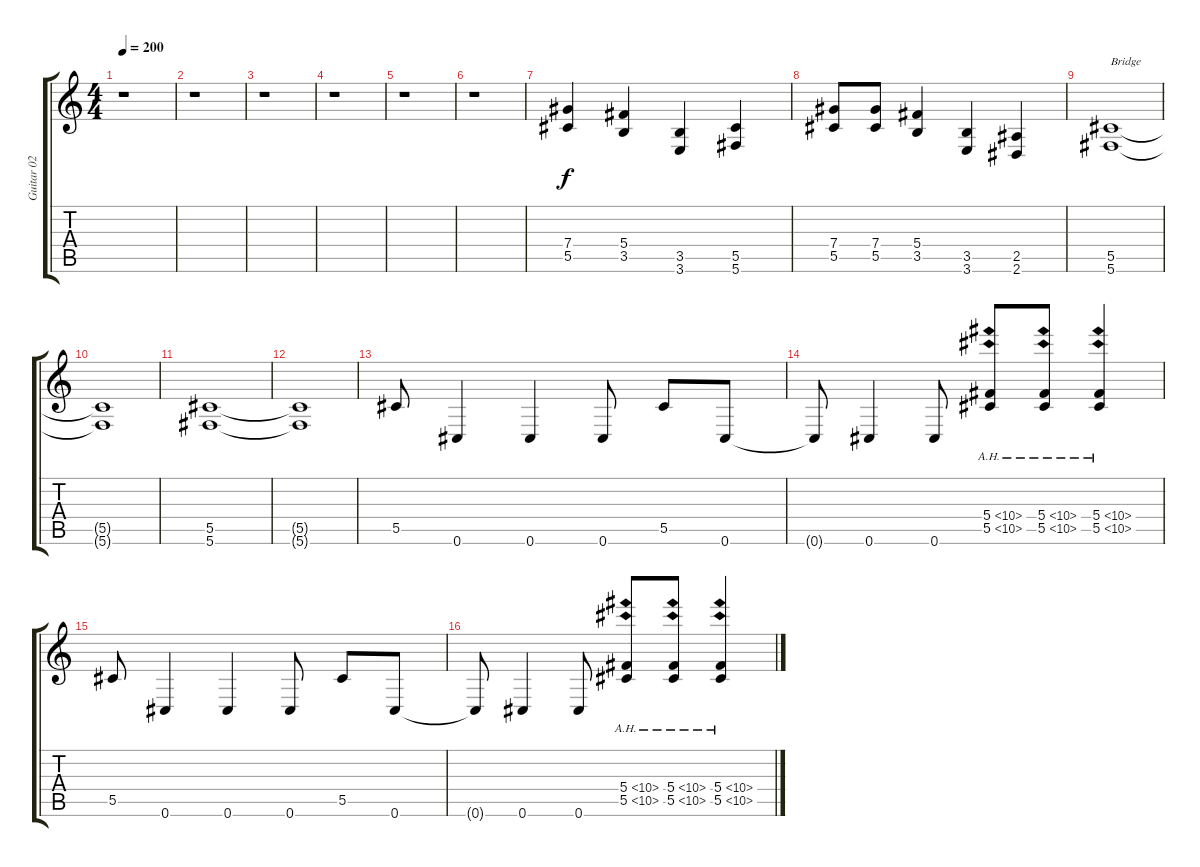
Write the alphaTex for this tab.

\track ("Guitar 02" "Guitar 02") {instrument distortionguitar}
\staff {score tabs}
\tuning (Eb4 Bb3 Gb3 Db3 Ab2 Db2) {hide}
\ts (4 4)
\tempo 200
\clef g2
\ks c
r.1{dy f} |
r.1 |
r.1 |
r.1 |
r.1 |
r.1 |
(7.4 5.5).4{volume 14} (5.4 3.5).4 (3.5 3.6).4 (5.5 5.6).4 |
(7.4 5.5).8 (7.4 5.5).8 (5.4 3.5).4 (3.5 3.6).4 (2.5 2.6).4 |
(5.5 5.6).1{txt "Bridge"} |
(5.5{t} 5.6{t}).1 |
(5.5 5.6).1 |
(5.5{t} 5.6{t}).1 |
5.5.8 0.6.4 0.6.4 0.6.8 5.5.8 0.6.8 |
0.6{t}.8 0.6.4 0.6.8 (5.4{ah 5} 5.5{ah 5}).8 (5.4{ah 5} 5.5{ah 5}).8 (5.4{ah 5} 5.5{ah 5}).4 |
5.5.8 0.6.4 0.6.4 0.6.8 5.5.8 0.6.8 |
0.6{t}.8 0.6.4 0.6.8 (5.4{ah 5} 5.5{ah 5}).8 (5.4{ah 5} 5.5{ah 5}).8 (5.4{ah 5} 5.5{ah 5}).4
